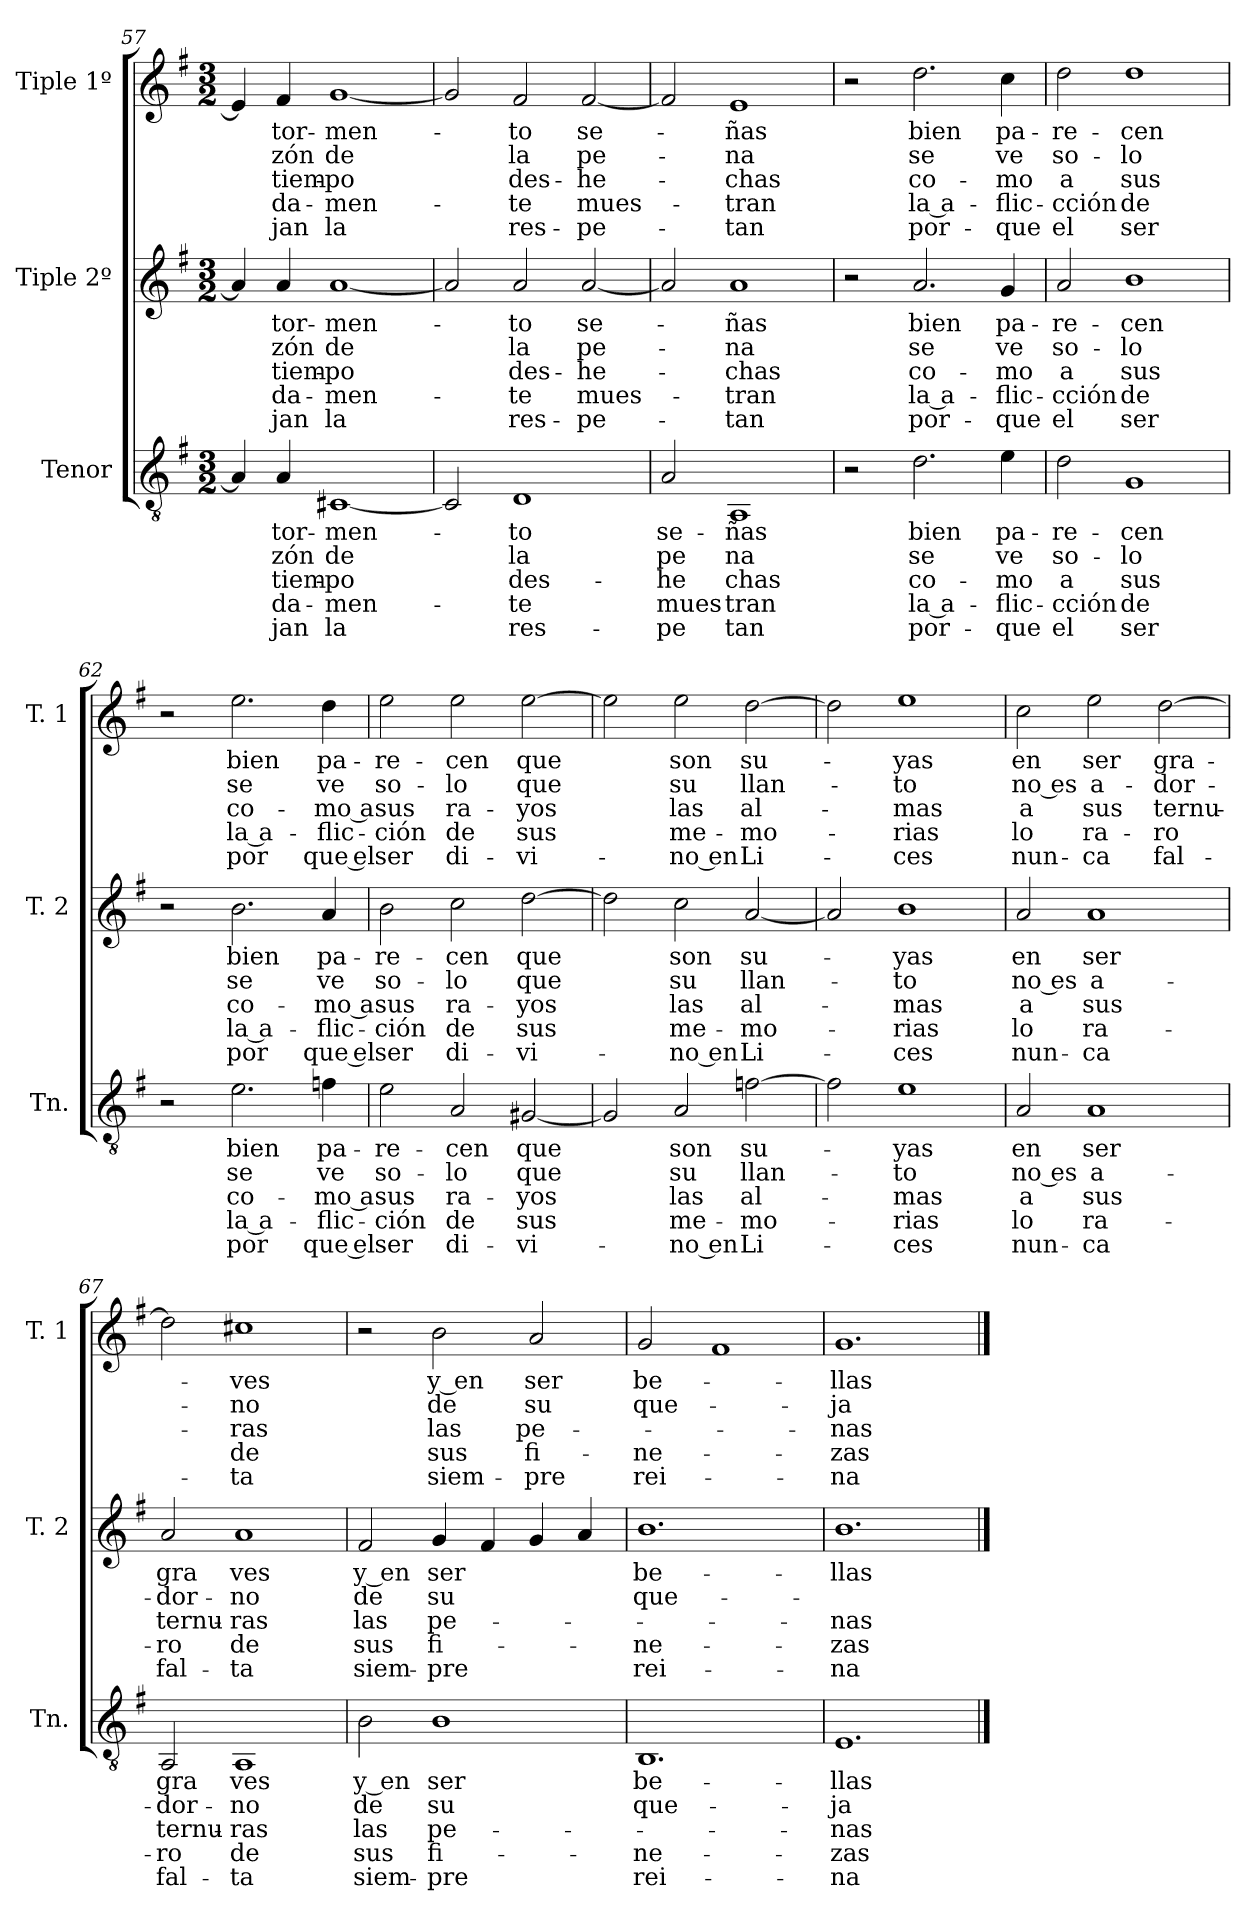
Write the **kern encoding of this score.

**kern	**text	**text	**text	**text	**text	**kern	**text	**text	**text	**text	**text	**kern	**text	**text	**text	**text	**text
*part3	*part3	*part3	*part3	*part3	*part3	*part2	*part2	*part2	*part2	*part2	*part2	*part1	*part1	*part1	*part1	*part1	*part1
*staff3	*staff3	*staff3	*staff3	*staff3	*staff3	*staff2	*staff2	*staff2	*staff2	*staff2	*staff2	*staff1	*staff1	*staff1	*staff1	*staff1	*staff1
*I"Tenor	*	*	*	*	*	*I"Tiple 2º	*	*	*	*	*	*I"Tiple 1º	*	*	*	*	*
*I'Tn.	*	*	*	*	*	*I'T. 2	*	*	*	*	*	*I'T. 1	*	*	*	*	*
*clefGv2	*	*	*	*	*	*clefG2	*	*	*	*	*	*clefG2	*	*	*	*	*
*k[f#]	*	*	*	*	*	*k[f#]	*	*	*	*	*	*k[f#]	*	*	*	*	*
*M3/2	*	*	*	*	*	*M3/2	*	*	*	*	*	*M3/2	*	*	*	*	*
=57	=57	=57	=57	=57	=57	=57	=57	=57	=57	=57	=57	=57	=57	=57	=57	=57	=57
4A]	.	.	.	.	.	4a]	.	.	.	.	.	4e]	.	.	.	.	.
4A	tor-	-zón	tiem-	-da-	-jan	4a	tor-	-zón	tiem-	-da-	-jan	4f#	tor-	-zón	tiem-	-da-	-jan
[1C#X	-men-	de	-po	-men-	la	[1a	-men-	de	-po	-men-	la	[1g	-men-	de	-po	-men-	la
=58	=58	=58	=58	=58	=58	=58	=58	=58	=58	=58	=58	=58	=58	=58	=58	=58	=58
2C#]	.	.	.	.	.	2a]	.	.	.	.	.	2g]	.	.	.	.	.
1D	-to	la	des-	-te	res-	2a	-to	la	des-	-te	res-	2f#	-to	la	des-	-te	res-
.	.	.	.	.	.	[2a	se-	pe-	-he-	mues-	-pe-	[2f#	se-	pe-	-he-	mues-	-pe-
=59	=59	=59	=59	=59	=59	=59	=59	=59	=59	=59	=59	=59	=59	=59	=59	=59	=59
2A	se-	pe	-he	mues	-pe	2a]	.	.	.	.	.	2f#]	.	.	.	.	.
1AA	-ñas	-na	-chas	-tran	-tan	1a	-ñas	-na	-chas	-tran	-tan	1e	-ñas	-na	-chas	-tran	-tan
=60	=60	=60	=60	=60	=60	=60	=60	=60	=60	=60	=60	=60	=60	=60	=60	=60	=60
2r	.	.	.	.	.	2r	.	.	.	.	.	2r	.	.	.	.	.
2.d	bien	se	co-	la a-	por-	2.a	bien	se	co-	la a-	por-	2.dd	bien	se	co-	la a-	por-
4e	pa-	ve	-mo	-flic-	-que	4g	pa-	ve	-mo	-flic-	-que	4cc	pa-	ve	-mo	-flic-	-que
=61	=61	=61	=61	=61	=61	=61	=61	=61	=61	=61	=61	=61	=61	=61	=61	=61	=61
2d	-re-	so-	a	-cción	el	2a	-re-	so-	a	-cción	el	2dd	-re-	so-	a	-cción	el
1G	-cen	-lo	sus	de	ser	1b	-cen	-lo	sus	de	ser	1dd	-cen	-lo	sus	de	ser
=62	=62	=62	=62	=62	=62	=62	=62	=62	=62	=62	=62	=62	=62	=62	=62	=62	=62
2r	.	.	.	.	.	2r	.	.	.	.	.	2r	.	.	.	.	.
2.e	bien	se	co-	la a-	por	2.b	bien	se	co-	la a-	por	2.ee	bien	se	co-	la a-	por
4fn	pa-	ve	-mo a	-flic-	que el	4a	pa-	ve	-mo a	-flic-	que el	4dd	pa-	ve	-mo a	-flic-	que el
=63	=63	=63	=63	=63	=63	=63	=63	=63	=63	=63	=63	=63	=63	=63	=63	=63	=63
2e	-re-	so-	sus	-ción	ser	2b	-re-	so-	sus	-ción	ser	2ee	-re-	so-	sus	-ción	ser
2A	-cen	-lo	ra-	de	di-	2cc	-cen	-lo	ra-	de	di-	2ee	-cen	-lo	ra-	de	di-
[2G#X	que	que	-yos	sus	-vi-	[2dd	que	que	-yos	sus	-vi-	[2ee	que	que	-yos	sus	-vi-
=64	=64	=64	=64	=64	=64	=64	=64	=64	=64	=64	=64	=64	=64	=64	=64	=64	=64
2G#]	.	.	.	.	.	2dd]	.	.	.	.	.	2ee]	.	.	.	.	.
2A	son	su	las	me-	-no en	2cc	son	su	las	me-	-no en	2ee	son	su	las	me-	-no en
[2fn	su-	llan-	al-	-mo-	Li-	[2a	su-	llan-	al-	-mo-	Li-	[2dd	su-	llan-	al-	-mo-	Li-
=65	=65	=65	=65	=65	=65	=65	=65	=65	=65	=65	=65	=65	=65	=65	=65	=65	=65
2f]	.	.	.	.	.	2a]	.	.	.	.	.	2dd]	.	.	.	.	.
1e	-yas	-to	-mas	-rias	-ces	1b	-yas	-to	-mas	-rias	-ces	1ee	-yas	-to	-mas	-rias	-ces
=66	=66	=66	=66	=66	=66	=66	=66	=66	=66	=66	=66	=66	=66	=66	=66	=66	=66
2A	en	no es	a	lo	nun-	2a	en	no es	a	lo	nun-	2cc	en	no es	a	lo	nun-
1A	ser	a-	sus	ra-	-ca	1a	ser	a-	sus	ra-	-ca	2ee	ser	a-	sus	ra-	-ca
.	.	.	.	.	.	.	.	.	.	.	.	[2dd	gra-	-dor-	ternu-	-ro	fal-
=67	=67	=67	=67	=67	=67	=67	=67	=67	=67	=67	=67	=67	=67	=67	=67	=67	=67
2AA	gra	-dor-	ternu-	-ro	fal-	2a	gra	-dor-	ternu-	-ro	fal-	2dd]	.	.	.	.	.
1AA	-ves	-no	-ras	de	-ta	1a	-ves	-no	-ras	de	-ta	1cc#X	-ves	-no	-ras	de	-ta
=68	=68	=68	=68	=68	=68	=68	=68	=68	=68	=68	=68	=68	=68	=68	=68	=68	=68
2B	y en	de	las	sus	siem-	2f#	y en	de	las	sus	siem-	2r	.	.	.	.	.
1B	ser	su	pe-	fi-	-pre	4g	ser	su	pe-	fi-	-pre	2b	y en	de	las	sus	siem-
.	.	.	.	.	.	4f#	.	.	.	.	.	.	.	.	.	.	.
.	.	.	.	.	.	4g	.	.	.	.	.	2a	ser	su	pe-	fi-	-pre
.	.	.	.	.	.	4a	.	.	.	.	.	.	.	.	.	.	.
=69	=69	=69	=69	=69	=69	=69	=69	=69	=69	=69	=69	=69	=69	=69	=69	=69	=69
1.BB	be-	que-	.	-ne-	rei-	1.b	be-	que-	.	-ne-	rei-	2g	be-	que-	.	-ne-	rei-
.	.	.	.	.	.	.	.	.	.	.	.	1f#	.	.	.	.	.
=70	=70	=70	=70	=70	=70	=70	=70	=70	=70	=70	=70	=70	=70	=70	=70	=70	=70
1.E	-llas	-ja	-nas	-zas	-na	1.b	-llas	.	-nas	-zas	-na	1.g	-llas	-ja	-nas	-zas	-na
==	==	==	==	==	==	==	==	==	==	==	==	==	==	==	==	==	==
*-	*-	*-	*-	*-	*-	*-	*-	*-	*-	*-	*-	*-	*-	*-	*-	*-	*-
